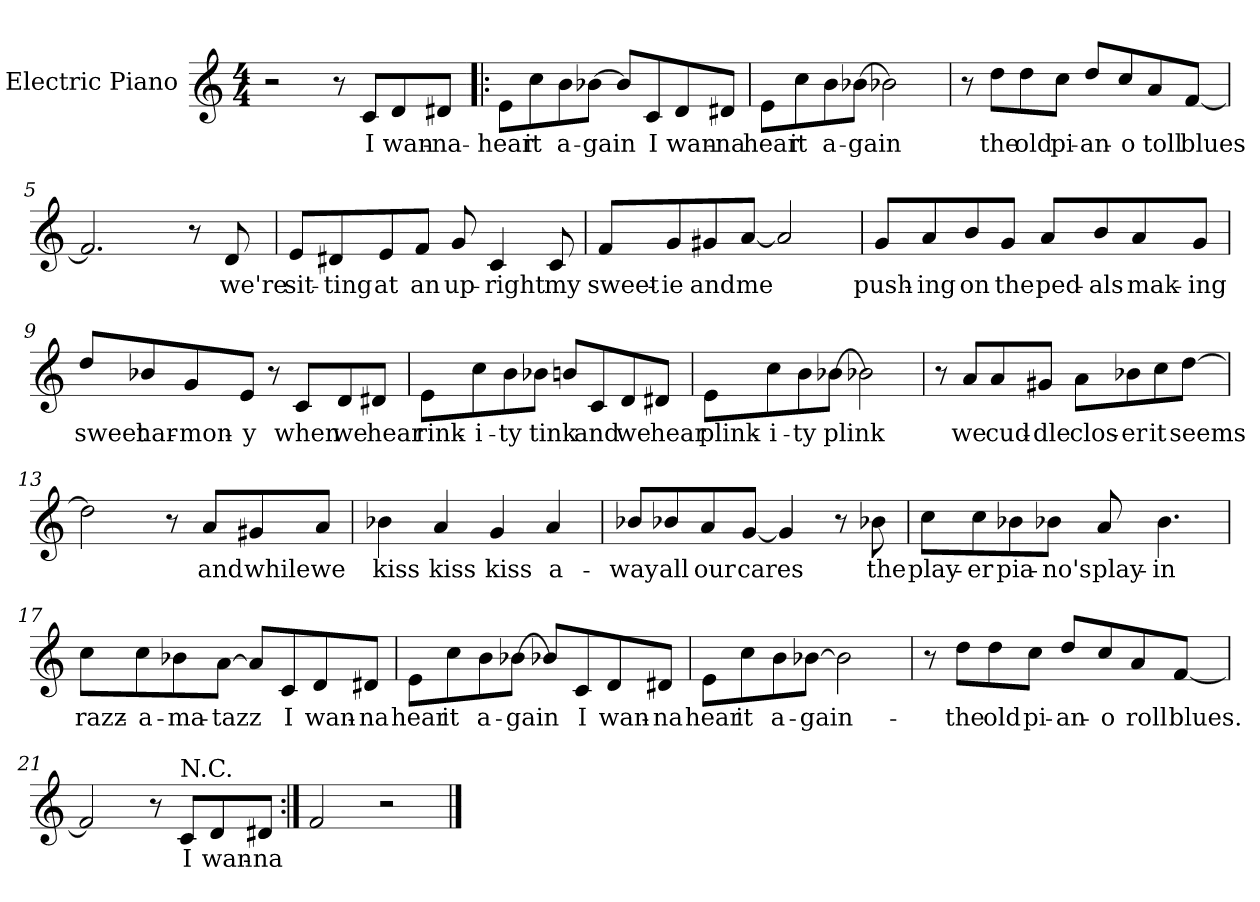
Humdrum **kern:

**kern	**text
*part1	*part1
*staff1	*staff1
*I"Electric Piano	*
*I'E.Pno	*
*clefG2	*
*k[]	*
*C:	*
*M4/4	*
=1	=1
2r	.
8r	.
8c/L	I
8d/	wan-
8d#X/J	-na-
=2!|:	=2!|:
8e\L	hear
8cc\	it
8b\	a-
[8b-X\J	-gain
8b-/L]	.
8c/	I
8d/	wan-
8d#X/J	-na
=3	=3
8e\L	hear
8cc\	it
8b\	a-
[8b-X\J	-gain
2b-X\]	.
!!LO:LB:g=z
=4	=4
8r	.
8dd\L	the
8dd\	old
8cc\J	pi-
8dd/L	-an-
8cc/	-o
8a/	toll
[8f/J	blues
=5	=5
2.f/]	.
8r	.
8d/	we're
=6	=6
8e/L	sit-
8d#X/	-ting
8e/	at
8f/J	an
8g/	up-
4c/	-right
8c/	my
!!LO:LB:g=z
=7	=7
8f/L	sweet-
8g/	-ie
8g#X/	and
[8a/J	me
2a/]	.
=8	=8
8g/L	push-
8a/	-ing
8b/	on
8g/J	the
8a/L	ped-
8b/	-als
8a/	mak-
8g/J	-ing
!!LO:LB:g=z
=9	=9
8dd/L	sweet
8b-X/	har-
8g/	-mon-
8e/J	-y
8r	.
8c/L	when
8d/	we
8d#X/J	hear
=10	=10
8e\L	rink-
8cc\	-i-
8b\	-ty
8b-X\J	tink
8bn/L	.
8c/	and
8d/	we
8d#X/J	hear
!!LO:LB:g=z
=11	=11
8e\L	plink-
8cc\	-i-
8b\	-ty
[8b-X\J	plink
2b-X\]	.
=12	=12
8r	.
8a/L	we
8a/	cud-
8g#X/J	-dle
8a\L	clos-
8b-X\	-er
8cc\	it
[8dd\J	seems
=13	=13
2dd\]	.
8r	.
8a/L	and
8g#X/	while
8a/J	we
!!LO:LB:g=z
=14	=14
4b-X\	kiss
4a/	kiss
4g/	kiss
4a/	a-
=15	=15
8b-X/L	-way
8b-X/	all
8a/	our
[8g/J	cares
4g/]	.
8r	.
8b-X\	the
=16	=16
8cc\L	play-
8cc\	-er
8b-X\	pia-
8b-X\J	-no's
8a/	play-
4.b-\	-in
!!LO:LB:g=z
=17	=17
8cc\L	razz-
8cc\	-a-
8b-X\	-ma-
[8a\J	-tazz
8a/L]	.
8c/	I
8d/	wan-
8d#X/J	-na
=18	=18
8e\L	hear
8cc\	it
8b\	a-
[8b-X\J	-gain
8b-X/L]	.
8c/	I
8d/	wan-
8d#X/J	-na
=19	=19
8e\L	hear
8cc\	it
8b\	a-
[8b-X\J	-gain-
2b-\]	.
!!LO:LB:g=z
=20	=20
8r	.
8dd\L	the
8dd\	old
8cc\J	pi-
8dd/L	-an-
8cc/	-o
8a/	roll
[8f/J	blues.
=21	=21
2f/]	.
8r	.
!LO:TX:a:t=N.C.	!
8c/L	I
8d/	wan-
8d#X/J	-na
=22:|!	=22:|!
2f/	.
2r	.
==	==
*-	*-
